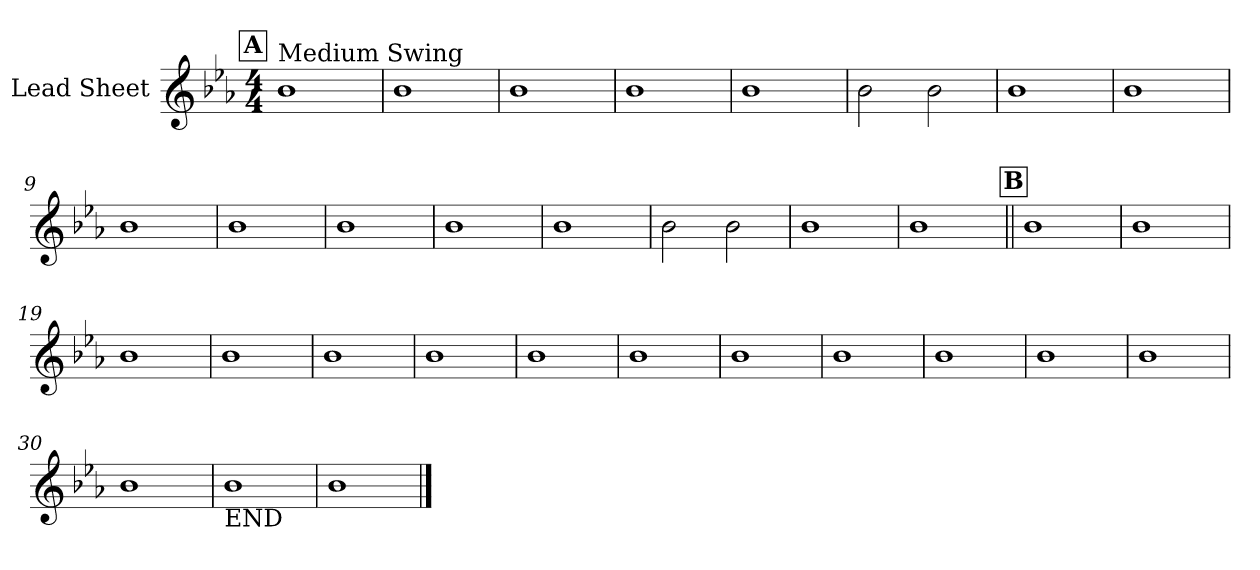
**kern
*part1
*staff1
*I"Lead Sheet
*clefG2
*k[b-e-a-]
*E-:
*M4/4
!!LO:REH:place=s1:a:fs=14:t=A
=1
!LO:TX:a:t=Medium Swing
1b-
=2
1b-
=3
1b-
=4
1b-
!!LO:LB:g=z
=5
1b-
=6
2b-\
2b-\
=7
1b-
=8
1b-
!!LO:LB:g=z
=9
1b-
=10
1b-
=11
1b-
=12
1b-
!!LO:LB:g=z
=13
1b-
=14
2b-\
2b-\
=15
1b-
=16
1b-
!!LO:LB:g=z
!!LO:REH:place=s1:a:fs=14:t=B
=17||
1b-
=18
1b-
=19
1b-
=20
1b-
!!LO:LB:g=z
=21
1b-
=22
1b-
=23
1b-
=24
1b-
!!LO:LB:g=z
=25
1b-
=26
1b-
=27
1b-
=28
1b-
!!LO:LB:g=z
=29
1b-
=30
1b-
=31
!LO:TX:b:t=END
1b-
=32
1b-
==
*-
